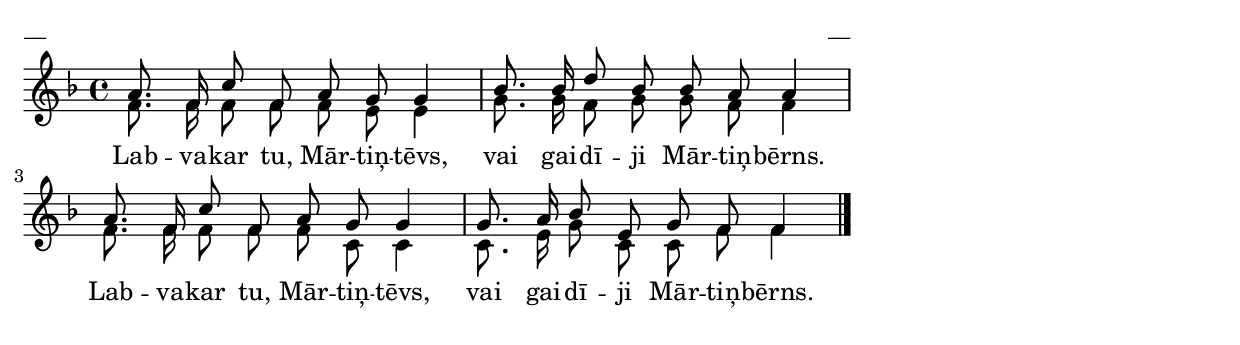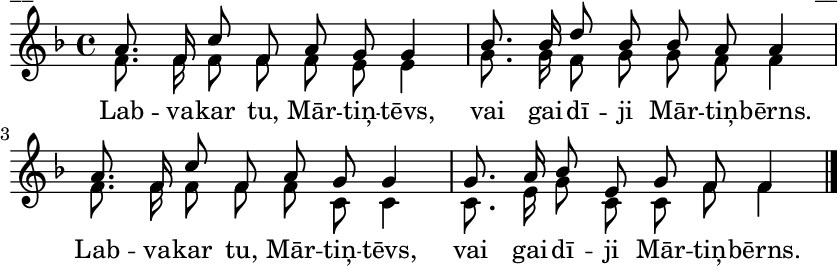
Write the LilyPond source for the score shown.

\version "2.13.18"
#(ly:set-option 'crop #t)

%\header {
%    title = "Labvakar tu, Mārtiņtēvs"
%}
% Dievsētas ļaudis. Gadskārtu dziesmas. 2007 (#28)
\paper {
line-width = 14\cm
left-margin = 0.4\cm
between-system-padding = 0.1\cm
between-system-space = 0.1\cm
}
\layout {
indent = #0
ragged-last = ##f
}


voiceA = \relative c' {
\time 4/4
\clef "treble"
\key f \major
a'8. f16 c'8 f, a g g4 | 
bes8. bes16 d8 bes bes a a4 | 
a8. f16 c'8 f, a g g4 | 
g8. a16 bes8 e, g f f4 
\bar "|."
} 

voiceB = \relative c' {
\time 4/4
\clef "treble"
\key f \major
f8. f16 f8 f f e e4 | 
g8. g16 f8 g g f f4 | 
f8. f16 f8 f f c c4 | 
c8. e16 g8 c, c f f4 
\bar "|."
} 

lyricA = \lyricmode {
Lab -- va -- kar tu, Mār -- tiņ -- tēvs, 
vai gai -- dī -- ji Mār -- tiņ -- bērns. 
Lab -- va -- kar tu, Mār -- tiņ -- tēvs, 
vai gai -- dī -- ji Mār -- tiņ -- bērns. 
} 

fullScore = <<
\new Staff {
<<
\new Voice = "voiceA" { \voiceOne \autoBeamOff \voiceA }
\new Voice = "voiceB" { \voiceTwo \autoBeamOff \voiceB }
\new Lyrics \lyricsto "voiceA" \lyricA
>>
}
>>

\score {
\fullScore
\header { piece = "__" opus = "__" }
}
\markup { \with-color #(x11-color 'white) \sans \smaller "__" }
\score {
\unfoldRepeats
\fullScore
\midi {
\context { \Staff \remove "Staff_performer" }
\context { \Voice \consists "Staff_performer" }
}
}


